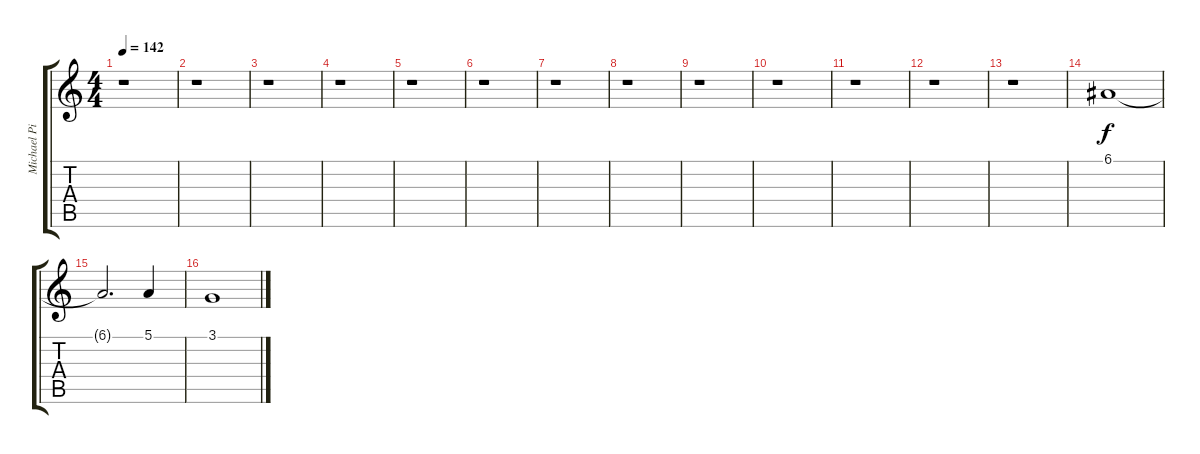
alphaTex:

\track ("Michael Pinnella (organ)" "Michael Pi") {instrument drawbarorgan}
\staff {score tabs}
\tuning (E4 B3 G3 D3 A2 E2) {hide}
\ts (4 4)
\tempo 142
\clef g2
\ks c
r.1{dy f} |
r.1 |
r.1 |
r.1 |
r.1 |
r.1 |
r.1 |
r.1 |
r.1 |
r.1 |
r.1 |
r.1 |
r.1 |
6.1.1 |
6.1{t}.2{d} 5.1.4 |
3.1.1
